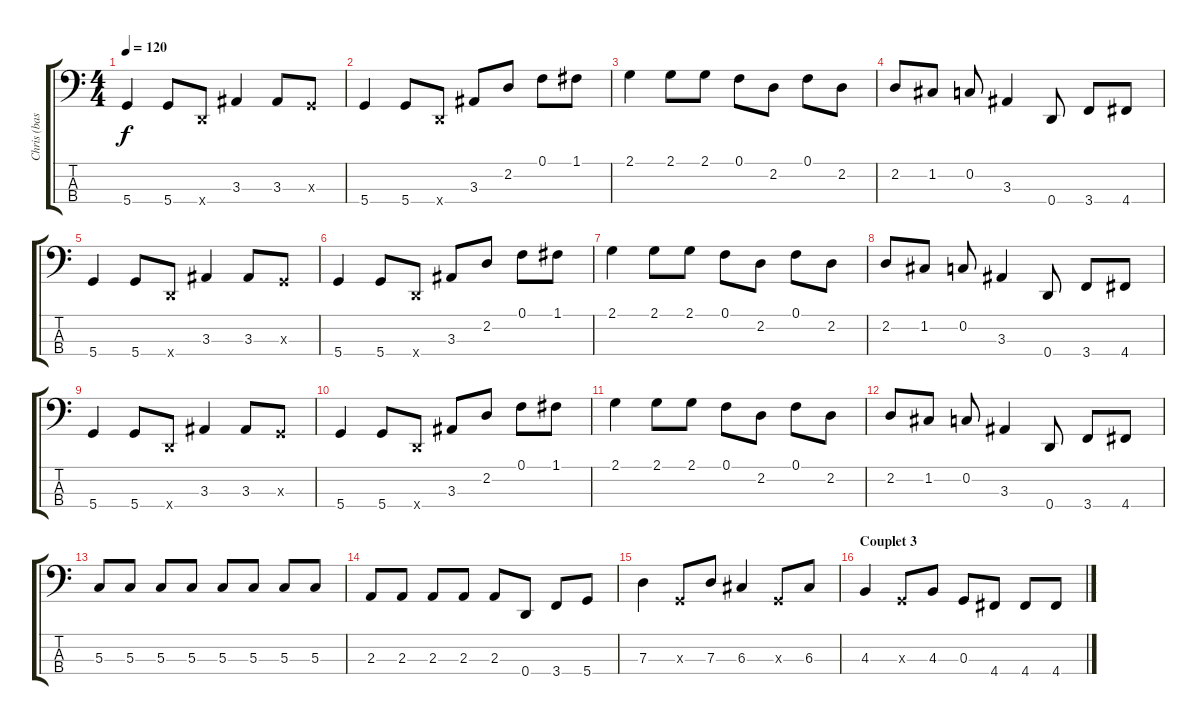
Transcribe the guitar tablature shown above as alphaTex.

\track ("Chris (basse)" "Chris (bas") {instrument slapbass2}
\staff {score tabs}
\tuning (F2 C2 G1 D1) {hide}
\ts (4 4)
\tempo 120
\clef f4
\ks c
5.4.4{dy f} 5.4.8 0.4{x}.8 3.3.4 3.3.8 0.3{x}.8 |
5.4.4 5.4.8 0.4{x}.8 3.3.8 2.2.8 0.1.8 1.1.8 |
2.1.4 2.1.8 2.1.8 0.1.8 2.2.8 0.1.8 2.2.8 |
2.2.8 1.2.8 0.2.8 3.3.4 0.4.8 3.4.8 4.4.8 |
5.4.4 5.4.8 0.4{x}.8 3.3.4 3.3.8 0.3{x}.8 |
5.4.4 5.4.8 0.4{x}.8 3.3.8 2.2.8 0.1.8 1.1.8 |
2.1.4 2.1.8 2.1.8 0.1.8 2.2.8 0.1.8 2.2.8 |
2.2.8 1.2.8 0.2.8 3.3.4 0.4.8 3.4.8 4.4.8 |
5.4.4 5.4.8 0.4{x}.8 3.3.4 3.3.8 0.3{x}.8 |
5.4.4 5.4.8 0.4{x}.8 3.3.8 2.2.8 0.1.8 1.1.8 |
2.1.4 2.1.8 2.1.8 0.1.8 2.2.8 0.1.8 2.2.8 |
2.2.8 1.2.8 0.2.8 3.3.4 0.4.8 3.4.8 4.4.8 |
5.3.8 5.3.8 5.3.8 5.3.8 5.3.8 5.3.8 5.3.8 5.3.8 |
2.3.8 2.3.8 2.3.8 2.3.8 2.3.8 0.4.8 3.4.8 5.4.8 |
7.3.4 0.3{x}.8 7.3.8 6.3.4 0.3{x}.8 6.3.8 |
\section ("" "Couplet 3")
4.3.4 0.3{x}.8 4.3.8 0.3.8 4.4.8 4.4.8 4.4.8
